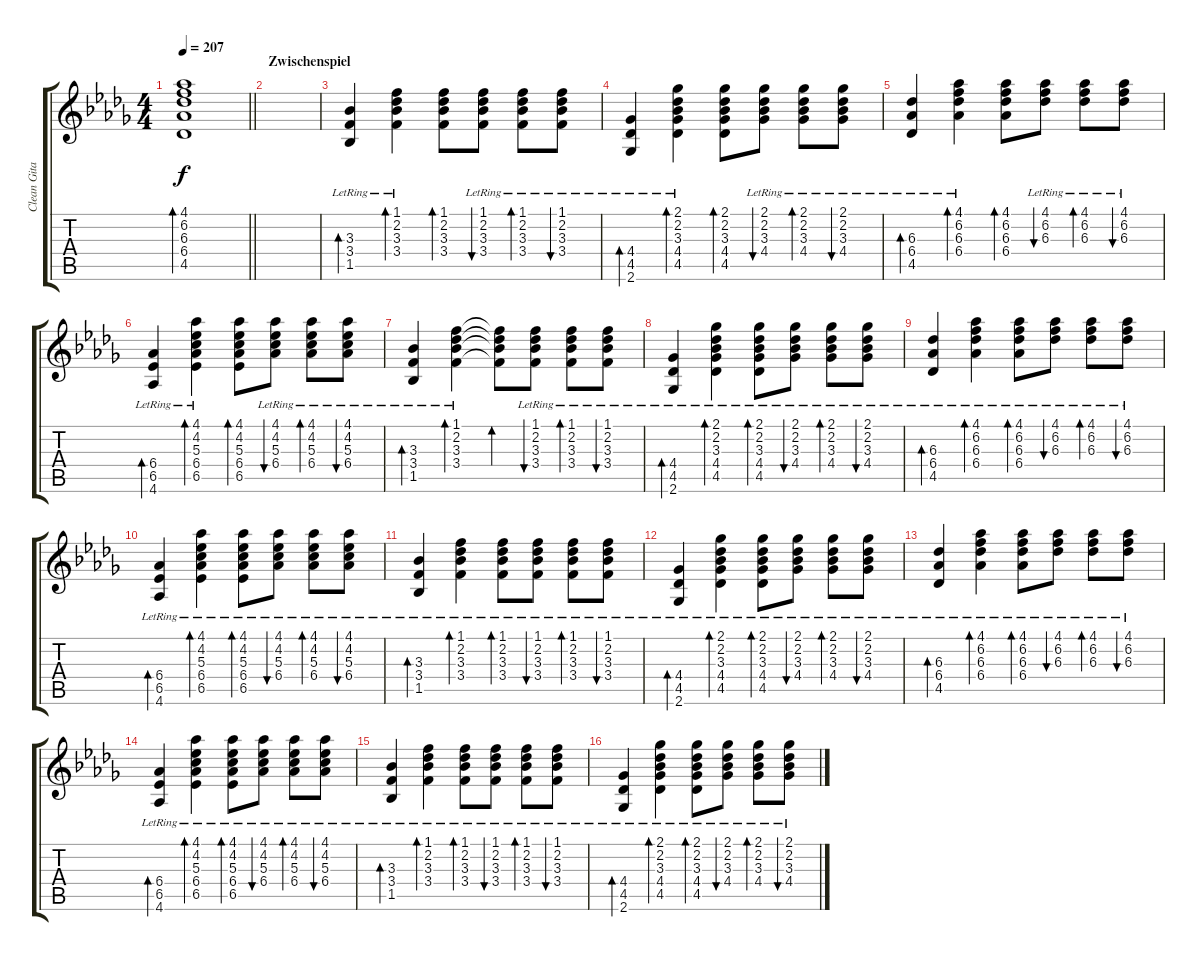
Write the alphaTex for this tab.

\track ("Clean Gitarre" "Clean Gita") {instrument electricguitarclean}
\staff {score tabs}
\tuning (E4 B3 G3 D3 A2 E2) {hide}
\ts (4 4)
\tempo 207
\clef g2
\barLineRight lightlight
\ks bbminor
(4.1 6.2 6.3 6.4 4.5).1{bd 240 dy f} |
\section ("" "Zwischenspiel")
|
(3.3{lr} 3.4{lr} 1.5{lr}).4{bd 60} (1.1{lr} 2.2{lr} 3.3{lr} 3.4{lr}).4{bd 60} (1.1 2.2 3.3 3.4).8{bd 60} (1.1{lr} 2.2{lr} 3.3{lr} 3.4{lr}).8{bu 60} (1.1{lr} 2.2{lr} 3.3{lr} 3.4{lr}).8{bd 60} (1.1{lr} 2.2{lr} 3.3{lr} 3.4{lr}).8{bu 60} |
(4.4{lr} 4.5{lr} 2.6{lr}).4{bd 60} (2.1{lr} 2.2{lr} 3.3{lr} 4.4{lr} 4.5{lr}).4{bd 60} (2.1 2.2 3.3 4.4 4.5).8{bd 60} (2.1{lr} 2.2{lr} 3.3{lr} 4.4{lr}).8{bu 60} (2.1{lr} 2.2{lr} 3.3{lr} 4.4{lr}).8{bd 60} (2.1{lr} 2.2{lr} 3.3{lr} 4.4{lr}).8{bu 60} |
(6.3{lr} 6.4{lr} 4.5{lr}).4{bd 60} (4.1{lr} 6.2{lr} 6.3{lr} 6.4{lr}).4{bd 60} (4.1 6.2 6.3 6.4).8{bd 60} (4.1{lr} 6.2{lr} 6.3{lr}).8{bu 60} (4.1{lr} 6.2{lr} 6.3{lr}).8{bd 60} (4.1{lr} 6.2{lr} 6.3{lr}).8{bu 60} |
(6.4{lr} 6.5{lr} 4.6{lr}).4{bd 60} (4.1{lr} 4.2{lr} 5.3{lr} 6.4{lr} 6.5{lr}).4{bd 60} (4.1 4.2 5.3 6.4 6.5).8{bd 60} (4.1{lr} 4.2{lr} 5.3{lr} 6.4{lr}).8{bu 60} (4.1{lr} 4.2{lr} 5.3{lr} 6.4{lr}).8{bd 60} (4.1{lr} 4.2{lr} 5.3{lr} 6.4{lr}).8{bu 60} |
(3.3{lr} 3.4{lr} 1.5{lr}).4{bd 60} (1.1{lr} 2.2{lr} 3.3{lr} 3.4{lr}).4{bd 60} (1.1{t} 2.2{t} 3.3{t} 3.4{t}).8{bd 60} (1.1{lr} 2.2{lr} 3.3{lr} 3.4{lr}).8{bu 60} (1.1{lr} 2.2{lr} 3.3{lr} 3.4{lr}).8{bd 60} (1.1{lr} 2.2{lr} 3.3{lr} 3.4{lr}).8{bu 60} |
(4.4{lr} 4.5{lr} 2.6{lr}).4{bd 60} (2.1{lr} 2.2{lr} 3.3{lr} 4.4{lr} 4.5{lr}).4{bd 60} (2.1{lr} 2.2{lr} 3.3{lr} 4.4{lr} 4.5{lr}).8{bd 60} (2.1{lr} 2.2{lr} 3.3{lr} 4.4{lr}).8{bu 60} (2.1{lr} 2.2{lr} 3.3{lr} 4.4{lr}).8{bd 60} (2.1{lr} 2.2{lr} 3.3{lr} 4.4{lr}).8{bu 60} |
(6.3{lr} 6.4{lr} 4.5{lr}).4{bd 60} (4.1{lr} 6.2{lr} 6.3{lr} 6.4{lr}).4{bd 60} (4.1{lr} 6.2{lr} 6.3{lr} 6.4{lr}).8{bd 60} (4.1{lr} 6.2{lr} 6.3{lr}).8{bu 60} (4.1{lr} 6.2{lr} 6.3{lr}).8{bd 60} (4.1{lr} 6.2{lr} 6.3{lr}).8{bu 60} |
(6.4{lr} 6.5{lr} 4.6{lr}).4{bd 60} (4.1{lr} 4.2{lr} 5.3{lr} 6.4{lr} 6.5{lr}).4{bd 60} (4.1{lr} 4.2{lr} 5.3{lr} 6.4{lr} 6.5{lr}).8{bd 60} (4.1{lr} 4.2{lr} 5.3{lr} 6.4{lr}).8{bu 60} (4.1{lr} 4.2{lr} 5.3{lr} 6.4{lr}).8{bd 60} (4.1{lr} 4.2{lr} 5.3{lr} 6.4{lr}).8{bu 60} |
(3.3{lr} 3.4{lr} 1.5{lr}).4{bd 60} (1.1{lr} 2.2{lr} 3.3{lr} 3.4{lr}).4{bd 60} (1.1{lr} 2.2{lr} 3.3{lr} 3.4{lr}).8{bd 60} (1.1{lr} 2.2{lr} 3.3{lr} 3.4{lr}).8{bu 60} (1.1{lr} 2.2{lr} 3.3{lr} 3.4{lr}).8{bd 60} (1.1{lr} 2.2{lr} 3.3{lr} 3.4{lr}).8{bu 60} |
(4.4{lr} 4.5{lr} 2.6{lr}).4{bd 60} (2.1{lr} 2.2{lr} 3.3{lr} 4.4{lr} 4.5{lr}).4{bd 60} (2.1{lr} 2.2{lr} 3.3{lr} 4.4{lr} 4.5{lr}).8{bd 60} (2.1{lr} 2.2{lr} 3.3{lr} 4.4{lr}).8{bu 60} (2.1{lr} 2.2{lr} 3.3{lr} 4.4{lr}).8{bd 60} (2.1{lr} 2.2{lr} 3.3{lr} 4.4{lr}).8{bu 60} |
(6.3{lr} 6.4{lr} 4.5{lr}).4{bd 60} (4.1{lr} 6.2{lr} 6.3{lr} 6.4{lr}).4{bd 60} (4.1{lr} 6.2{lr} 6.3{lr} 6.4{lr}).8{bd 60} (4.1{lr} 6.2{lr} 6.3{lr}).8{bu 60} (4.1{lr} 6.2{lr} 6.3{lr}).8{bd 60} (4.1{lr} 6.2{lr} 6.3{lr}).8{bu 60} |
(6.4{lr} 6.5{lr} 4.6{lr}).4{bd 60} (4.1{lr} 4.2{lr} 5.3{lr} 6.4{lr} 6.5{lr}).4{bd 60} (4.1{lr} 4.2{lr} 5.3{lr} 6.4{lr} 6.5{lr}).8{bd 60} (4.1{lr} 4.2{lr} 5.3{lr} 6.4{lr}).8{bu 60} (4.1{lr} 4.2{lr} 5.3{lr} 6.4{lr}).8{bd 60} (4.1{lr} 4.2{lr} 5.3{lr} 6.4{lr}).8{bu 60} |
(3.3{lr} 3.4{lr} 1.5{lr}).4{bd 60} (1.1{lr} 2.2{lr} 3.3{lr} 3.4{lr}).4{bd 60} (1.1{lr} 2.2{lr} 3.3{lr} 3.4{lr}).8{bd 60} (1.1{lr} 2.2{lr} 3.3{lr} 3.4{lr}).8{bu 60} (1.1{lr} 2.2{lr} 3.3{lr} 3.4{lr}).8{bd 60} (1.1{lr} 2.2{lr} 3.3{lr} 3.4{lr}).8{bu 60} |
(4.4{lr} 4.5{lr} 2.6{lr}).4{bd 60} (2.1{lr} 2.2{lr} 3.3{lr} 4.4{lr} 4.5{lr}).4{bd 60} (2.1{lr} 2.2{lr} 3.3{lr} 4.4{lr} 4.5{lr}).8{bd 60} (2.1{lr} 2.2{lr} 3.3{lr} 4.4{lr}).8{bu 60} (2.1{lr} 2.2{lr} 3.3{lr} 4.4{lr}).8{bd 60} (2.1{lr} 2.2{lr} 3.3{lr} 4.4{lr}).8{bu 60}
